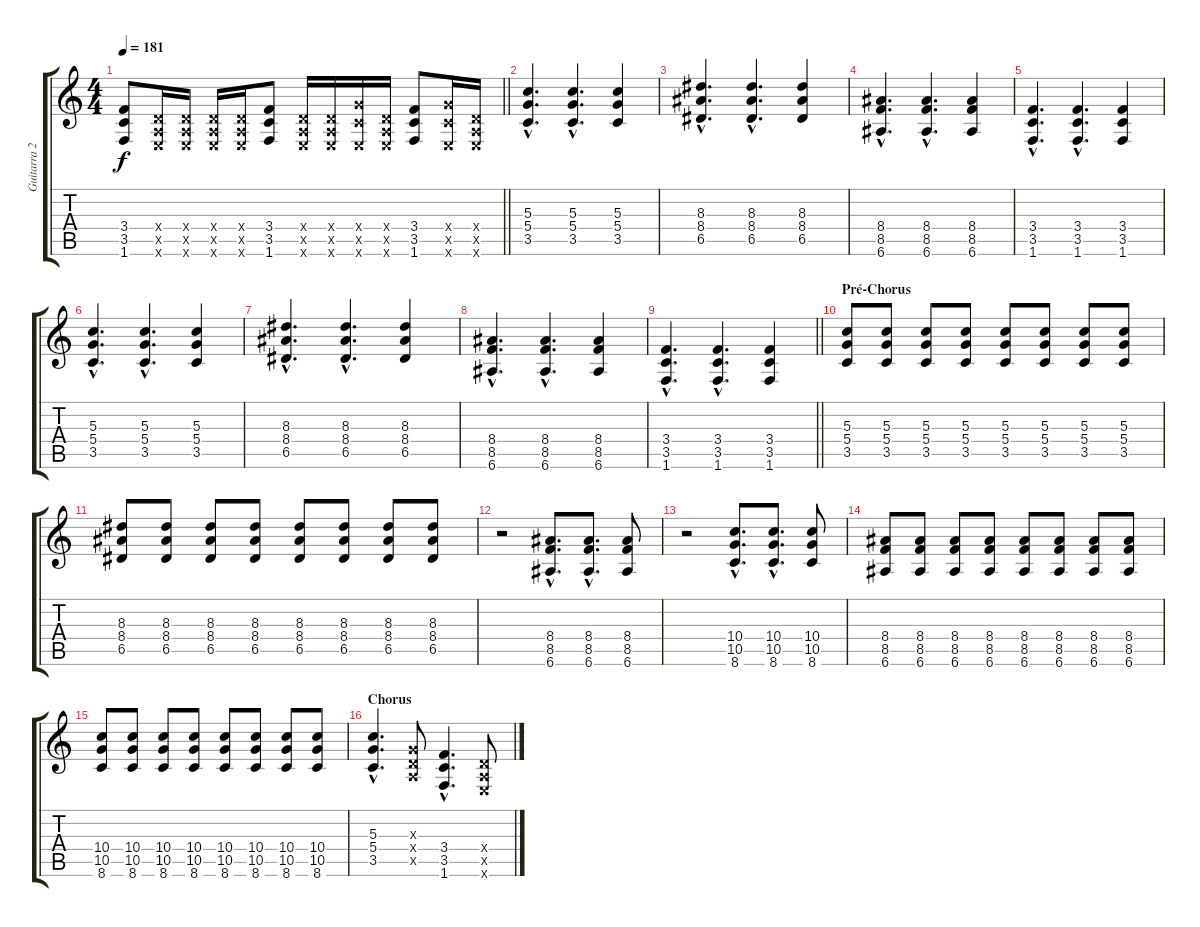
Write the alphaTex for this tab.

\track ("Guitarra 2 - Erik" "Guitarra 2") {instrument overdrivenguitar}
\staff {score tabs}
\tuning (E4 B3 G3 D3 A2 E2) {hide}
\ts (4 4)
\tempo 181
\clef g2
\barLineRight lightlight
\ks c
(3.4 3.5 1.6).8{dy f} (0.4{x} 0.5{x} 0.6{x}).16 (0.4{x} 0.5{x} 0.6{x}).16 (0.4{x} 0.5{x} 0.6{x}).16 (0.4{x} 0.5{x} 0.6{x}).16 (3.4 3.5 1.6).8 (0.4{x} 0.5{x} 0.6{x}).16 (0.4{x} 0.5{x} 0.6{x}).16 (5.4{x} 3.5{x} 0.6{x}).16 (0.4{x} 0.5{x} 0.6{x}).16 (3.4 3.5 1.6).8 (5.4{x} 3.5{x} 0.6{x}).16 (0.4{x} 0.5{x} 0.6{x}).16 |
(5.3{hac} 5.4{hac} 3.5{hac}).4{d} (5.3{hac} 5.4{hac} 3.5{hac}).4{d} (5.3 5.4 3.5).4 |
(8.3{hac} 8.4{hac} 6.5{hac}).4{d} (8.3{hac} 8.4{hac} 6.5{hac}).4{d} (8.3 8.4 6.5).4 |
(8.4{hac} 8.5{hac} 6.6{hac}).4{d} (8.4{hac} 8.5{hac} 6.6{hac}).4{d} (8.4 8.5 6.6).4 |
(3.4{hac} 3.5{hac} 1.6{hac}).4{d} (3.4{hac} 3.5{hac} 1.6{hac}).4{d} (3.4 3.5 1.6).4 |
(5.3{hac} 5.4{hac} 3.5{hac}).4{d} (5.3{hac} 5.4{hac} 3.5{hac}).4{d} (5.3 5.4 3.5).4 |
(8.3{hac} 8.4{hac} 6.5{hac}).4{d} (8.3{hac} 8.4{hac} 6.5{hac}).4{d} (8.3 8.4 6.5).4 |
(8.4{hac} 8.5{hac} 6.6{hac}).4{d} (8.4{hac} 8.5{hac} 6.6{hac}).4{d} (8.4 8.5 6.6).4 |
\barLineRight lightlight
(3.4{hac} 3.5{hac} 1.6{hac}).4{d} (3.4{hac} 3.5{hac} 1.6{hac}).4{d} (3.4 3.5 1.6).4 |
\section ("" "Pré-Chorus")
(5.3 5.4 3.5).8 (5.3 5.4 3.5).8 (5.3 5.4 3.5).8 (5.3 5.4 3.5).8 (5.3 5.4 3.5).8 (5.3 5.4 3.5).8 (5.3 5.4 3.5).8 (5.3 5.4 3.5).8 |
(8.3 8.4 6.5).8 (8.3 8.4 6.5).8 (8.3 8.4 6.5).8 (8.3 8.4 6.5).8 (8.3 8.4 6.5).8 (8.3 8.4 6.5).8 (8.3 8.4 6.5).8 (8.3 8.4 6.5).8 |
r.2 (8.4{hac} 8.5{hac} 6.6{hac}).8{d} (8.4{hac} 8.5{hac} 6.6{hac}).8{d} (8.4 8.5 6.6).8 |
r.2 (10.4{hac} 10.5{hac} 8.6{hac}).8{d} (10.4{hac} 10.5{hac} 8.6{hac}).8{d} (10.4 10.5 8.6).8 |
(8.4 8.5 6.6).8 (8.4 8.5 6.6).8 (8.4 8.5 6.6).8 (8.4 8.5 6.6).8 (8.4 8.5 6.6).8 (8.4 8.5 6.6).8 (8.4 8.5 6.6).8 (8.4 8.5 6.6).8 |
(10.4 10.5 8.6).8 (10.4 10.5 8.6).8 (10.4 10.5 8.6).8 (10.4 10.5 8.6).8 (10.4 10.5 8.6).8 (10.4 10.5 8.6).8 (10.4 10.5 8.6).8 (10.4 10.5 8.6).8 |
\section ("" "Chorus")
(5.3{hac} 5.4{hac} 3.5{hac}).4{d} (0.3{x} 0.4{x} 0.5{x}).8 (3.4{hac} 3.5{hac} 1.6{hac}).4{d} (0.4{x} 0.5{x} 0.6{x}).8
